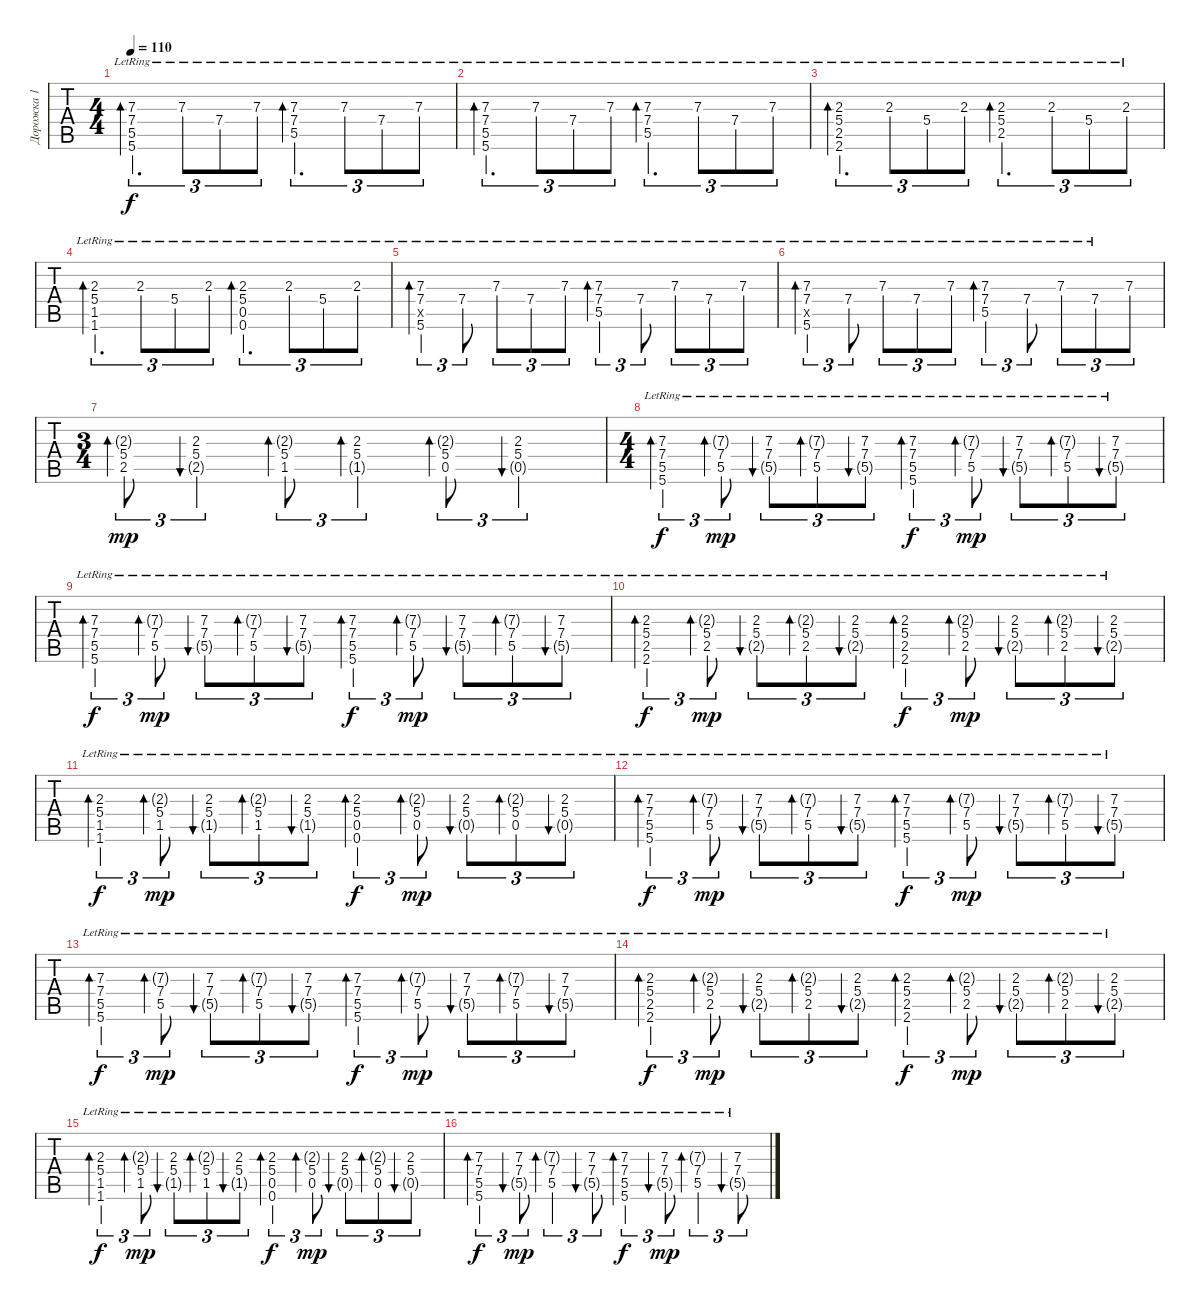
\track ("Дорожка 1" "Дорожка 1") {instrument overdrivenguitar}
\staff {tabs}
\tuning (D4 A3 F3 C3 G2 C2) {hide}
\ts (4 4)
\tempo 110
\clef g2
\ks c
(7.3{lr} 7.4{lr} 5.5{lr} 5.6{lr}).4{d tu (3 2) bd 60 dy f} 7.3{lr}.8{tu (3 2)} 7.4{lr}.8{tu (3 2)} 7.3{lr}.8{tu (3 2)} (7.3{lr} 7.4{lr} 5.5{lr}).4{d tu (3 2) bd 60} 7.3{lr}.8{tu (3 2)} 7.4{lr}.8{tu (3 2)} 7.3{lr}.8{tu (3 2)} |
(7.3{lr} 7.4{lr} 5.5{lr} 5.6{lr}).4{d tu (3 2) bd 60} 7.3{lr}.8{tu (3 2)} 7.4{lr}.8{tu (3 2)} 7.3{lr}.8{tu (3 2)} (7.3{lr} 7.4{lr} 5.5{lr}).4{d tu (3 2) bd 60} 7.3{lr}.8{tu (3 2)} 7.4{lr}.8{tu (3 2)} 7.3{lr}.8{tu (3 2)} |
(2.3{lr} 5.4{lr} 2.5{lr} 2.6{lr}).4{d tu (3 2) bd 60} 2.3{lr}.8{tu (3 2)} 5.4{lr}.8{tu (3 2)} 2.3{lr}.8{tu (3 2)} (2.3{lr} 5.4{lr} 2.5{lr}).4{d tu (3 2) bd 60} 2.3{lr}.8{tu (3 2)} 5.4{lr}.8{tu (3 2)} 2.3{lr}.8{tu (3 2)} |
(2.3{lr} 5.4{lr} 1.5{lr} 1.6{lr}).4{d tu (3 2) bd 60} 2.3{lr}.8{tu (3 2)} 5.4{lr}.8{tu (3 2)} 2.3{lr}.8{tu (3 2)} (2.3{lr} 5.4{lr} 0.5{lr} 0.6{lr}).4{d tu (3 2) bd 60} 2.3{lr}.8{tu (3 2)} 5.4{lr}.8{tu (3 2)} 2.3{lr}.8{tu (3 2)} |
(7.3{lr} 7.4{lr} 5.5{x} 5.6{lr}).4{tu (3 2) bd 60} 7.4{lr}.8{tu (3 2)} 7.3{lr}.8{tu (3 2)} 7.4{lr}.8{tu (3 2)} 7.3{lr}.8{tu (3 2)} (7.3{lr} 7.4{lr} 5.5{lr}).4{tu (3 2) bd 60} 7.4{lr}.8{tu (3 2)} 7.3{lr}.8{tu (3 2)} 7.4{lr}.8{tu (3 2)} 7.3{lr}.8{tu (3 2)} |
(7.3{lr} 7.4{lr} 5.5{x} 5.6{lr}).4{tu (3 2) bd 60} 7.4{lr}.8{tu (3 2)} 7.3{lr}.8{tu (3 2)} 7.4{lr}.8{tu (3 2)} 7.3{lr}.8{tu (3 2)} (7.3{lr} 7.4{lr} 5.5{lr}).4{tu (3 2) bd 60} 7.4{lr}.8{tu (3 2)} 7.3{lr}.8{tu (3 2)} 7.4{lr}.8{tu (3 2)} 7.3.8{tu (3 2)} |
\ts (3 4)
(2.3{g} 5.4 2.5).8{tu (3 2) bd 60 dy mp} (2.3 5.4 2.5{g}).4{tu (3 2) bu 60} (2.3{g} 5.4 1.5).8{tu (3 2) bd 60} (2.3 5.4 1.5{g}).4{tu (3 2) bd 60} (2.3{g} 5.4 0.5).8{tu (3 2) bd 60} (2.3 5.4 0.5{g}).4{tu (3 2) bu 60} |
\ts (4 4)
(7.3{lr} 7.4{lr} 5.5{lr} 5.6{lr}).4{tu (3 2) bd 60 dy f} (7.3{g lr} 7.4{lr} 5.5{lr}).8{tu (3 2) bd 60 dy mp} (7.3{lr} 7.4{lr} 5.5{g lr}).8{tu (3 2) bu 60} (7.3{g lr} 7.4{lr} 5.5{lr}).8{tu (3 2) bd 60} (7.3{lr} 7.4{lr} 5.5{g lr}).8{tu (3 2) bu 60} (7.3{lr} 7.4{lr} 5.5{lr} 5.6{lr}).4{tu (3 2) bd 60 dy f} (7.3{g lr} 7.4{lr} 5.5{lr}).8{tu (3 2) bd 60 dy mp} (7.3{lr} 7.4{lr} 5.5{g lr}).8{tu (3 2) bu 60} (7.3{g lr} 7.4{lr} 5.5{lr}).8{tu (3 2) bd 60} (7.3{lr} 7.4{lr} 5.5{g lr}).8{tu (3 2) bu 60} |
(7.3{lr} 7.4{lr} 5.5{lr} 5.6{lr}).4{tu (3 2) bd 60 dy f} (7.3{g lr} 7.4{lr} 5.5{lr}).8{tu (3 2) bd 60 dy mp} (7.3{lr} 7.4{lr} 5.5{g lr}).8{tu (3 2) bu 60} (7.3{g lr} 7.4{lr} 5.5{lr}).8{tu (3 2) bd 60} (7.3{lr} 7.4{lr} 5.5{g lr}).8{tu (3 2) bu 60} (7.3{lr} 7.4{lr} 5.5{lr} 5.6{lr}).4{tu (3 2) bd 60 dy f} (7.3{g lr} 7.4{lr} 5.5{lr}).8{tu (3 2) bd 60 dy mp} (7.3{lr} 7.4{lr} 5.5{g lr}).8{tu (3 2) bu 60} (7.3{g lr} 7.4{lr} 5.5{lr}).8{tu (3 2) bd 60} (7.3{lr} 7.4{lr} 5.5{g lr}).8{tu (3 2) bu 60} |
(2.3{lr} 5.4{lr} 2.5{lr} 2.6{lr}).4{tu (3 2) bd 60 dy f} (2.3{g lr} 5.4{lr} 2.5{lr}).8{tu (3 2) bd 60 dy mp} (2.3{lr} 5.4{lr} 2.5{g lr}).8{tu (3 2) bu 60} (2.3{g lr} 5.4{lr} 2.5{lr}).8{tu (3 2) bd 60} (2.3{lr} 5.4{lr} 2.5{g lr}).8{tu (3 2) bu 60} (2.3{lr} 5.4{lr} 2.5{lr} 2.6{lr}).4{tu (3 2) bd 60 dy f} (2.3{g lr} 5.4{lr} 2.5{lr}).8{tu (3 2) bd 60 dy mp} (2.3{lr} 5.4{lr} 2.5{g lr}).8{tu (3 2) bu 60} (2.3{g lr} 5.4{lr} 2.5{lr}).8{tu (3 2) bd 60} (2.3{lr} 5.4{lr} 2.5{g lr}).8{tu (3 2) bu 60} |
(2.3{lr} 5.4{lr} 1.5{lr} 1.6{lr}).4{tu (3 2) bd 60 dy f} (2.3{g lr} 5.4{lr} 1.5{lr}).8{tu (3 2) bd 60 dy mp} (2.3{lr} 5.4{lr} 1.5{g lr}).8{tu (3 2) bu 60} (2.3{g lr} 5.4{lr} 1.5{lr}).8{tu (3 2) bd 60} (2.3{lr} 5.4{lr} 1.5{g lr}).8{tu (3 2) bu 60} (2.3{lr} 5.4{lr} 0.5{lr} 0.6{lr}).4{tu (3 2) bd 60 dy f} (2.3{g lr} 5.4{lr} 0.5{lr}).8{tu (3 2) bd 60 dy mp} (2.3{lr} 5.4{lr} 0.5{g lr}).8{tu (3 2) bu 60} (2.3{g lr} 5.4{lr} 0.5{lr}).8{tu (3 2) bd 60} (2.3{lr} 5.4{lr} 0.5{g lr}).8{tu (3 2) bu 60} |
(7.3{lr} 7.4{lr} 5.5{lr} 5.6{lr}).4{tu (3 2) bd 60 dy f} (7.3{g lr} 7.4{lr} 5.5{lr}).8{tu (3 2) bd 60 dy mp} (7.3{lr} 7.4{lr} 5.5{g lr}).8{tu (3 2) bu 60} (7.3{g lr} 7.4{lr} 5.5{lr}).8{tu (3 2) bd 60} (7.3{lr} 7.4{lr} 5.5{g lr}).8{tu (3 2) bu 60} (7.3{lr} 7.4{lr} 5.5{lr} 5.6{lr}).4{tu (3 2) bd 60 dy f} (7.3{g lr} 7.4{lr} 5.5{lr}).8{tu (3 2) bd 60 dy mp} (7.3{lr} 7.4{lr} 5.5{g lr}).8{tu (3 2) bu 60} (7.3{g lr} 7.4{lr} 5.5{lr}).8{tu (3 2) bd 60} (7.3{lr} 7.4{lr} 5.5{g lr}).8{tu (3 2) bu 60} |
(7.3{lr} 7.4{lr} 5.5{lr} 5.6{lr}).4{tu (3 2) bd 60 dy f} (7.3{g lr} 7.4{lr} 5.5{lr}).8{tu (3 2) bd 60 dy mp} (7.3{lr} 7.4{lr} 5.5{g lr}).8{tu (3 2) bu 60} (7.3{g lr} 7.4{lr} 5.5{lr}).8{tu (3 2) bd 60} (7.3{lr} 7.4{lr} 5.5{g lr}).8{tu (3 2) bu 60} (7.3{lr} 7.4{lr} 5.5{lr} 5.6{lr}).4{tu (3 2) bd 60 dy f} (7.3{g lr} 7.4{lr} 5.5{lr}).8{tu (3 2) bd 60 dy mp} (7.3{lr} 7.4{lr} 5.5{g lr}).8{tu (3 2) bu 60} (7.3{g lr} 7.4{lr} 5.5{lr}).8{tu (3 2) bd 60} (7.3{lr} 7.4{lr} 5.5{g lr}).8{tu (3 2) bu 60} |
(2.3{lr} 5.4{lr} 2.5{lr} 2.6{lr}).4{tu (3 2) bd 60 dy f} (2.3{g lr} 5.4{lr} 2.5{lr}).8{tu (3 2) bd 60 dy mp} (2.3{lr} 5.4{lr} 2.5{g lr}).8{tu (3 2) bu 60} (2.3{g lr} 5.4{lr} 2.5{lr}).8{tu (3 2) bd 60} (2.3{lr} 5.4{lr} 2.5{g lr}).8{tu (3 2) bu 60} (2.3{lr} 5.4{lr} 2.5{lr} 2.6{lr}).4{tu (3 2) bd 60 dy f} (2.3{g lr} 5.4{lr} 2.5{lr}).8{tu (3 2) bd 60 dy mp} (2.3{lr} 5.4{lr} 2.5{g lr}).8{tu (3 2) bu 60} (2.3{g lr} 5.4{lr} 2.5{lr}).8{tu (3 2) bd 60} (2.3{lr} 5.4{lr} 2.5{g lr}).8{tu (3 2) bu 60} |
(2.3{lr} 5.4{lr} 1.5{lr} 1.6{lr}).4{tu (3 2) bd 60 dy f} (2.3{g lr} 5.4{lr} 1.5{lr}).8{tu (3 2) bd 60 dy mp} (2.3{lr} 5.4{lr} 1.5{g lr}).8{tu (3 2) bu 60} (2.3{g lr} 5.4{lr} 1.5{lr}).8{tu (3 2) bd 60} (2.3{lr} 5.4{lr} 1.5{g lr}).8{tu (3 2) bu 60} (2.3{lr} 5.4{lr} 0.5{lr} 0.6{lr}).4{tu (3 2) bd 60 dy f} (2.3{g lr} 5.4{lr} 0.5{lr}).8{tu (3 2) bd 60 dy mp} (2.3{lr} 5.4{lr} 0.5{g lr}).8{tu (3 2) bu 60} (2.3{g lr} 5.4{lr} 0.5{lr}).8{tu (3 2) bd 60} (2.3{lr} 5.4{lr} 0.5{g lr}).8{tu (3 2) bu 60} |
(7.3{lr} 7.4{lr} 5.5{lr} 5.6{lr}).4{tu (3 2) bd 60 dy f} (7.3{lr} 7.4{lr} 5.5{g lr}).8{tu (3 2) bu 60 dy mp} (7.3{g lr} 7.4{lr} 5.5{lr}).4{tu (3 2) bd 60} (7.3{lr} 7.4{lr} 5.5{g lr}).8{tu (3 2) bu 60} (7.3{lr} 7.4{lr} 5.5{lr} 5.6{lr}).4{tu (3 2) bd 60 dy f} (7.3{lr} 7.4{lr} 5.5{g lr}).8{tu (3 2) bu 60 dy mp} (7.3{g lr} 7.4{lr} 5.5{lr}).4{tu (3 2) bd 60} (7.3{lr} 7.4{lr} 5.5{g lr}).8{tu (3 2) bu 60}
